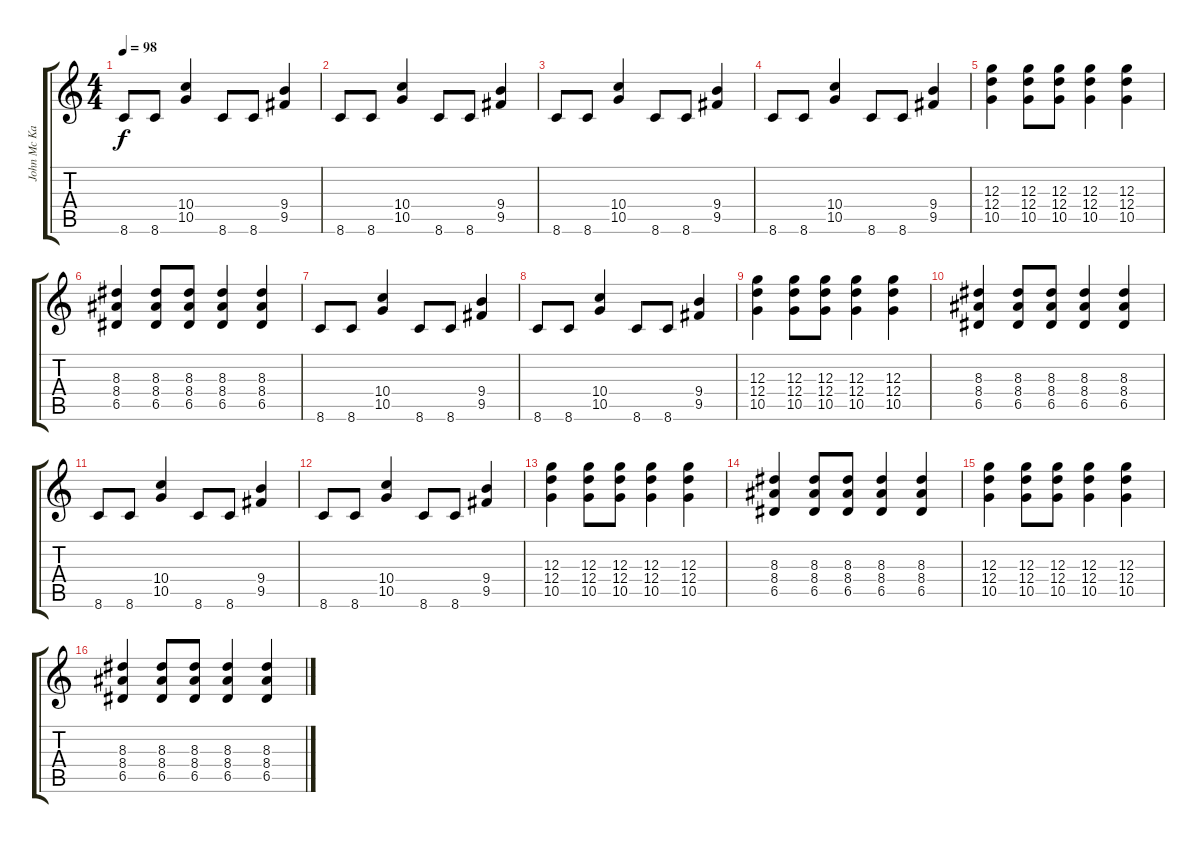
\track ("John Mc Kay" "John Mc Ka") {instrument distortionguitar}
\staff {score tabs}
\tuning (E4 B3 G3 D3 A2 E2) {hide}
\ts (4 4)
\tempo 98
\clef g2
\ks c
8.6.8{dy f} 8.6.8 (10.4 10.5).4 8.6.8 8.6.8 (9.4 9.5).4 |
8.6.8 8.6.8 (10.4 10.5).4 8.6.8 8.6.8 (9.4 9.5).4 |
8.6.8 8.6.8 (10.4 10.5).4 8.6.8 8.6.8 (9.4 9.5).4 |
8.6.8 8.6.8 (10.4 10.5).4 8.6.8 8.6.8 (9.4 9.5).4 |
(12.3 12.4 10.5).4 (12.3 12.4 10.5).8 (12.3 12.4 10.5).8 (12.3 12.4 10.5).4 (12.3 12.4 10.5).4 |
(8.3 8.4 6.5).4 (8.3 8.4 6.5).8 (8.3 8.4 6.5).8 (8.3 8.4 6.5).4 (8.3 8.4 6.5).4 |
8.6.8 8.6.8 (10.4 10.5).4 8.6.8 8.6.8 (9.4 9.5).4 |
8.6.8 8.6.8 (10.4 10.5).4 8.6.8 8.6.8 (9.4 9.5).4 |
(12.3 12.4 10.5).4 (12.3 12.4 10.5).8 (12.3 12.4 10.5).8 (12.3 12.4 10.5).4 (12.3 12.4 10.5).4 |
(8.3 8.4 6.5).4 (8.3 8.4 6.5).8 (8.3 8.4 6.5).8 (8.3 8.4 6.5).4 (8.3 8.4 6.5).4 |
8.6.8 8.6.8 (10.4 10.5).4 8.6.8 8.6.8 (9.4 9.5).4 |
8.6.8 8.6.8 (10.4 10.5).4 8.6.8 8.6.8 (9.4 9.5).4 |
(12.3 12.4 10.5).4 (12.3 12.4 10.5).8 (12.3 12.4 10.5).8 (12.3 12.4 10.5).4 (12.3 12.4 10.5).4 |
(8.3 8.4 6.5).4 (8.3 8.4 6.5).8 (8.3 8.4 6.5).8 (8.3 8.4 6.5).4 (8.3 8.4 6.5).4 |
(12.3 12.4 10.5).4 (12.3 12.4 10.5).8 (12.3 12.4 10.5).8 (12.3 12.4 10.5).4 (12.3 12.4 10.5).4 |
(8.3 8.4 6.5).4 (8.3 8.4 6.5).8 (8.3 8.4 6.5).8 (8.3 8.4 6.5).4 (8.3 8.4 6.5).4
